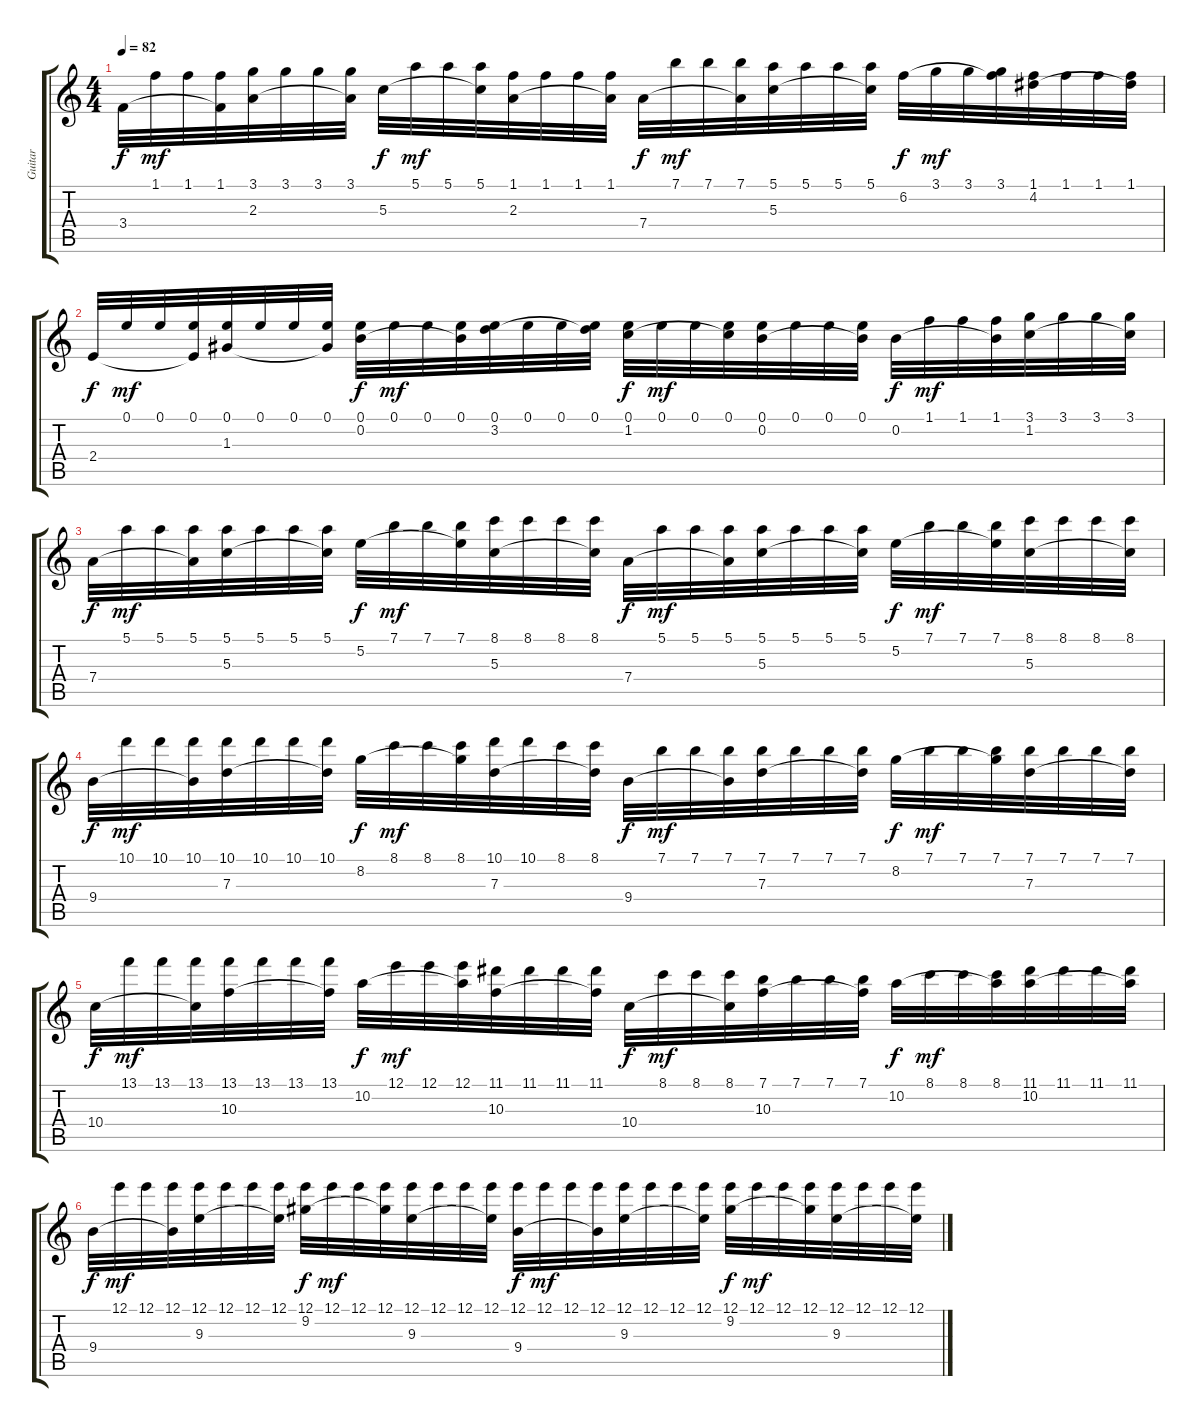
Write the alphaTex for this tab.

\track ("Guitar" "Guitar") {instrument acousticguitarnylon}
\staff {score tabs}
\tuning (E4 B3 G3 D3 A2 E2) {hide}
\ts (4 4)
\tempo 82
\clef g2
\ks c
3.4.32{dy f} 1.1.32{dy mf} 1.1.32 (1.1 3.4{t}).32 (3.1 2.3).32 3.1.32 3.1.32 (3.1 2.3{t}).32 5.3.32{dy f} 5.1.32{dy mf} 5.1.32 (5.1 5.3{t}).32 (1.1 2.3).32 1.1.32 1.1.32 (1.1 2.3{t}).32 7.4.32{dy f} 7.1.32{dy mf} 7.1.32 (7.1 7.4{t}).32 (5.1 5.3).32 5.1.32 5.1.32 (5.1 5.3{t}).32 6.2.32{dy f} 3.1.32{dy mf} 3.1.32 (3.1 6.2{t}).32 (1.1 4.2).32 1.1.32 1.1.32 (1.1 4.2{t}).32 |
2.4.32{dy f} 0.1.32{dy mf} 0.1.32 (0.1 2.4{t}).32 (0.1 1.3).32 0.1.32 0.1.32 (0.1 1.3{t}).32 (0.1 0.2).32{dy f} 0.1.32{dy mf} 0.1.32 (0.1 0.2{t}).32 (0.1 3.2).32 0.1.32 0.1.32 (0.1 3.2{t}).32 (0.1 1.2).32{dy f} 0.1.32{dy mf} 0.1.32 (0.1 1.2{t}).32 (0.1 0.2).32 0.1.32 0.1.32 (0.1 0.2{t}).32 0.2.32{dy f} 1.1.32{dy mf} 1.1.32 (1.1 0.2{t}).32 (3.1 1.2).32 3.1.32 3.1.32 (3.1 1.2{t}).32 |
7.4.32{dy f} 5.1.32{dy mf} 5.1.32 (5.1 7.4{t}).32 (5.1 5.3).32 5.1.32 5.1.32 (5.1 5.3{t}).32 5.2.32{dy f} 7.1.32{dy mf} 7.1.32 (7.1 5.2{t}).32 (8.1 5.3).32 8.1.32 8.1.32 (8.1 5.3{t}).32 7.4.32{dy f} 5.1.32{dy mf} 5.1.32 (5.1 7.4{t}).32 (5.1 5.3).32 5.1.32 5.1.32 (5.1 5.3{t}).32 5.2.32{dy f} 7.1.32{dy mf} 7.1.32 (7.1 5.2{t}).32 (8.1 5.3).32 8.1.32 8.1.32 (8.1 5.3{t}).32 |
9.4.32{dy f} 10.1.32{dy mf} 10.1.32 (10.1 9.4{t}).32 (10.1 7.3).32 10.1.32 10.1.32 (10.1 7.3{t}).32 8.2.32{dy f} 8.1.32{dy mf} 8.1.32 (8.1 8.2{t}).32 (10.1 7.3).32 10.1.32 8.1.32 (8.1 7.3{t}).32 9.4.32{dy f} 7.1.32{dy mf} 7.1.32 (7.1 9.4{t}).32 (7.1 7.3).32 7.1.32 7.1.32 (7.1 7.3{t}).32 8.2.32{dy f} 7.1.32{dy mf} 7.1.32 (7.1 8.2{t}).32 (7.1 7.3).32 7.1.32 7.1.32 (7.1 7.3{t}).32 |
10.4.32{dy f} 13.1.32{dy mf} 13.1.32 (13.1 10.4{t}).32 (13.1 10.3).32 13.1.32 13.1.32 (13.1 10.3{t}).32 10.2.32{dy f} 12.1.32{dy mf} 12.1.32 (12.1 10.2{t}).32 (11.1 10.3).32 11.1.32 11.1.32 (11.1 10.3{t}).32 10.4.32{dy f} 8.1.32{dy mf} 8.1.32 (8.1 10.4{t}).32 (7.1 10.3).32 7.1.32 7.1.32 (7.1 10.3{t}).32 10.2.32{dy f} 8.1.32{dy mf} 8.1.32 (8.1 10.2{t}).32 (11.1 10.2).32 11.1.32 11.1.32 (11.1 10.2{t}).32 |
9.4.32{dy f} 12.1.32{dy mf} 12.1.32 (12.1 9.4{t}).32 (12.1 9.3).32 12.1.32 12.1.32 (12.1 9.3{t}).32 (12.1 9.2).32{dy f} 12.1.32{dy mf} 12.1.32 (12.1 9.2{t}).32 (12.1 9.3).32 12.1.32 12.1.32 (12.1 9.3{t}).32 (12.1 9.4).32{dy f} 12.1.32{dy mf} 12.1.32 (12.1 9.4{t}).32 (12.1 9.3).32 12.1.32 12.1.32 (12.1 9.3{t}).32 (12.1 9.2).32{dy f} 12.1.32{dy mf} 12.1.32 (12.1 9.2{t}).32 (12.1 9.3).32 12.1.32 12.1.32 (12.1 9.3{t}).32
